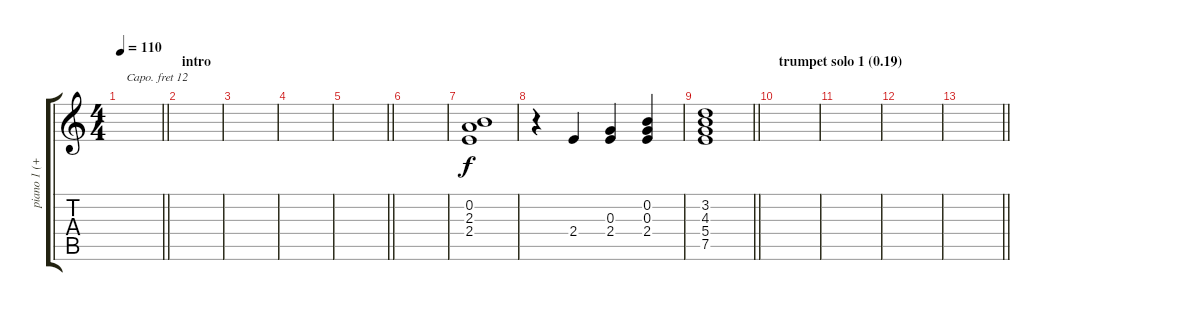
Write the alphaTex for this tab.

\track ("piano 1 (+12)" "piano 1 (+") {instrument acousticgrandpiano}
\staff {score tabs}
\capo 12
\tuning (E4 B3 G3 D3 A2 E2) {hide}
\ts (4 4)
\tempo 110
\clef g2
\barLineRight lightlight
\ks c
|
\section ("" "intro")
|
|
|
\barLineRight lightlight
|
|
(0.2 2.3 2.4).1 |
r.4 2.4.4 (0.3 2.4).4 (0.2 0.3 2.4).4 |
\barLineRight lightlight
(3.2 4.3 5.4 7.5).1 |
\section ("" "trumpet solo 1 (0.19)")
|
|
|
\barLineRight lightlight
